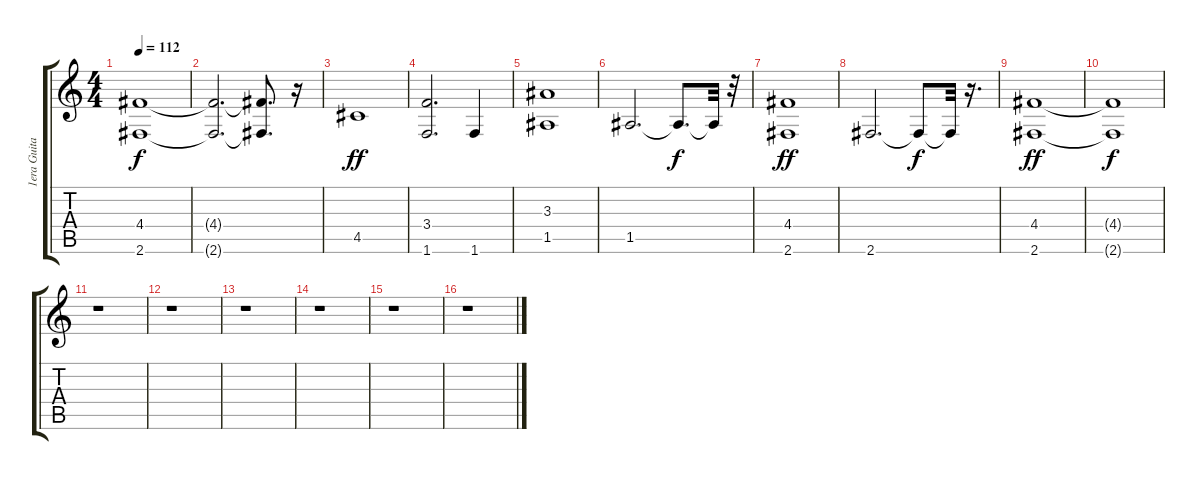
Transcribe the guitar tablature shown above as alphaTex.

\track ("1era Guitarra" "1era Guita") {instrument distortionguitar}
\staff {score tabs}
\tuning (E4 B3 G3 D3 A2 E2) {hide}
\ts (4 4)
\tempo 112
\clef g2
\ks c
(4.4 2.6).1{dy f} |
(4.4{t} 2.6{t}).2{d} (4.4{t} 2.6{t}).8{d} r.16 |
4.5.1{dy ff} |
(3.4 1.6).2{d} 1.6.4 |
(3.3 1.5).1 |
1.5.2{d} 1.5{t}.8{d dy f} 1.5{t}.32 r.32 |
(4.4 2.6).1{dy ff} |
2.6.2{d} 2.6{t}.8{dy f} 2.6{t}.32 r.16{d} |
(4.4 2.6).1{dy ff} |
(4.4{t} 2.6{t}).1{dy f} |
r.1 |
r.1 |
r.1 |
r.1 |
r.1 |
r.1
